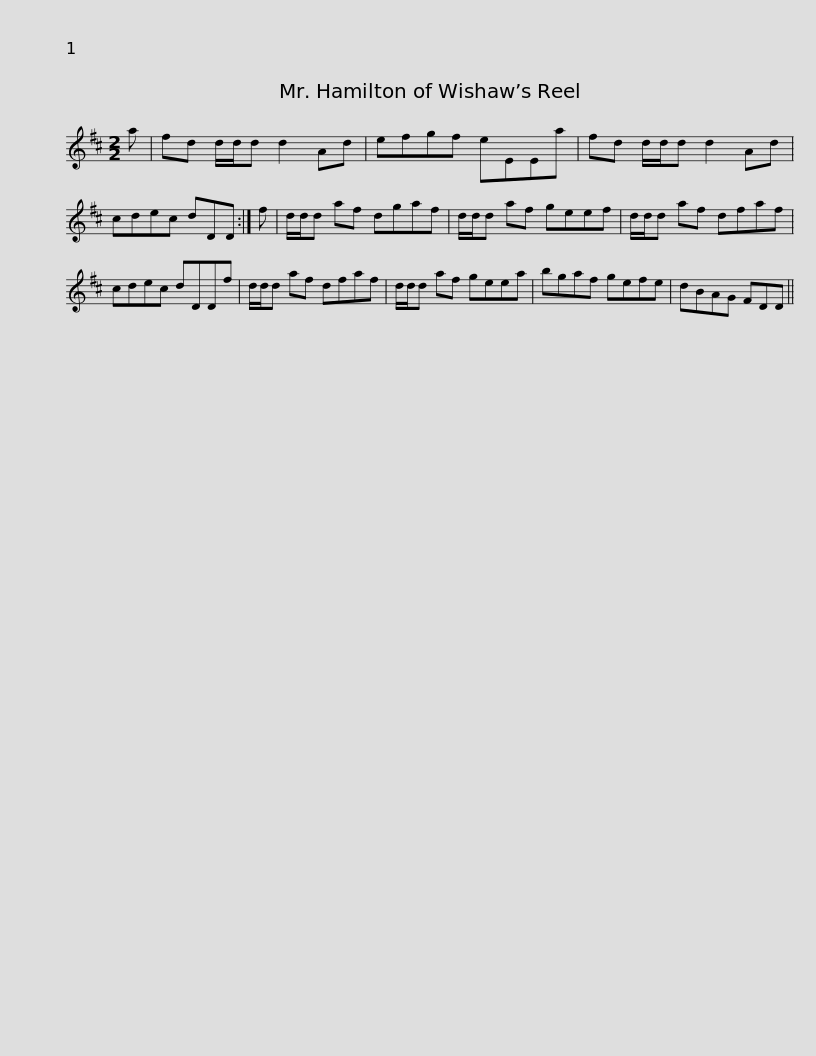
X:1
L:1/8
M:2/2
I:linebreak $
K:D
V:1 treble
V:1
 a | fd d/d/d d2 Ad | efgf eEEa | fd d/d/d d2 Ad | cdec dDD :| %5
 f | d/d/d af dgaf |$ d/d/d af geef | d/d/d af dfaf | cdec dDDf | %10
 d/d/d af dfaf | d/d/d af geea |$ bgaf gefe | dBAG FDD || %14
